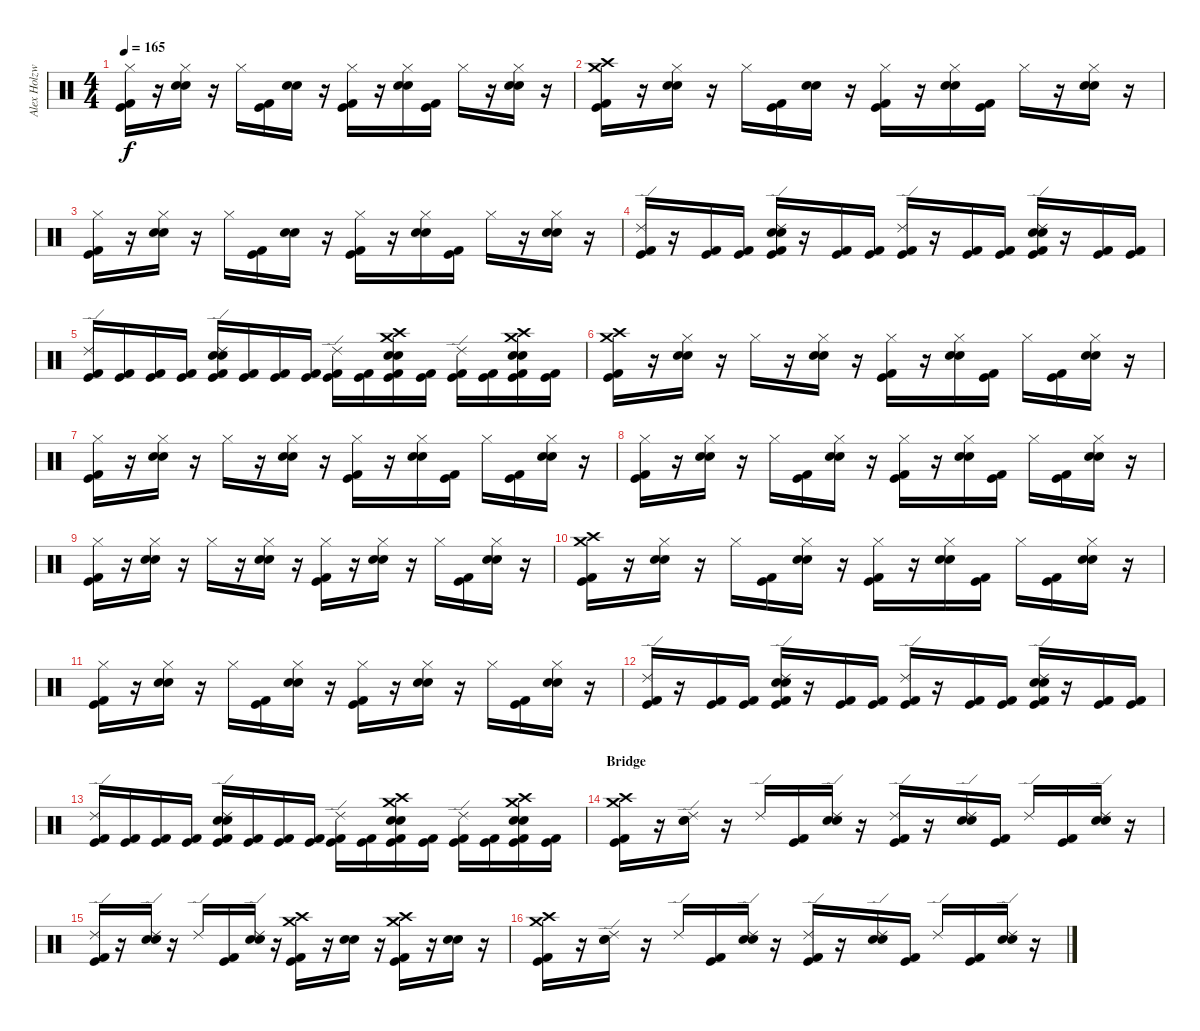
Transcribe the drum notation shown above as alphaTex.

\track ("Alex Holzwarth" "Alex Holzw") {instrument percussion}
\staff {score}
\articulation defaults
\ts (4 4)
\tempo 165
\clef neutral
\ks c
("Hi-Hat (closed)" "Kick (hit) 2" "Kick (hit)").16{dy f} r.16 ("Hi-Hat (closed)" "Electric Snare (hit)" "Snare (hit) 2").16 r.16 "Hi-Hat (closed)".16 ("Kick (hit) 2" "Kick (hit)").16 ("Electric Snare (hit)" "Snare (hit) 2").16 r.16 ("Hi-Hat (closed)" "Kick (hit) 2" "Kick (hit)").16 r.16 ("Hi-Hat (closed)" "Electric Snare (hit)" "Snare (hit) 2").16 ("Kick (hit) 2" "Kick (hit)").16 "Hi-Hat (closed)".16 r.16 ("Hi-Hat (closed)" "Electric Snare (hit)" "Snare (hit) 2").16 r.16 |
("Crash medium (hit)" "Crash high (hit)" "Kick (hit) 2" "Kick (hit)").16 r.16 ("Hi-Hat (closed)" "Electric Snare (hit)" "Snare (hit) 2").16 r.16 "Hi-Hat (closed)".16 ("Kick (hit) 2" "Kick (hit)").16 ("Electric Snare (hit)" "Snare (hit) 2").16 r.16 ("Hi-Hat (closed)" "Kick (hit) 2" "Kick (hit)").16 r.16 ("Hi-Hat (closed)" "Electric Snare (hit)" "Snare (hit) 2").16 ("Kick (hit) 2" "Kick (hit)").16 "Hi-Hat (closed)".16 r.16 ("Hi-Hat (closed)" "Electric Snare (hit)" "Snare (hit) 2").16 r.16 |
("Hi-Hat (closed)" "Kick (hit) 2" "Kick (hit)").16 r.16 ("Hi-Hat (closed)" "Electric Snare (hit)" "Snare (hit) 2").16 r.16 "Hi-Hat (closed)".16 ("Kick (hit) 2" "Kick (hit)").16 ("Electric Snare (hit)" "Snare (hit) 2").16 r.16 ("Hi-Hat (closed)" "Kick (hit) 2" "Kick (hit)").16 r.16 ("Hi-Hat (closed)" "Electric Snare (hit)" "Snare (hit) 2").16 ("Kick (hit) 2" "Kick (hit)").16 "Hi-Hat (closed)".16 r.16 ("Hi-Hat (closed)" "Electric Snare (hit)" "Snare (hit) 2").16 r.16 |
("Ride (edge) 2" "Kick (hit) 2" "Kick (hit)").16 r.16 ("Kick (hit) 2" "Kick (hit)").16 ("Kick (hit) 2" "Kick (hit)").16 ("Electric Snare (hit)" "Snare (hit) 2" "Ride (edge) 2" "Kick (hit) 2" "Kick (hit)").16 r.16 ("Kick (hit) 2" "Kick (hit)").16 ("Kick (hit) 2" "Kick (hit)").16 ("Ride (edge) 2" "Kick (hit) 2" "Kick (hit)").16 r.16 ("Kick (hit) 2" "Kick (hit)").16 ("Kick (hit) 2" "Kick (hit)").16 ("Electric Snare (hit)" "Snare (hit) 2" "Ride (edge) 2" "Kick (hit) 2" "Kick (hit)").16 r.16 ("Kick (hit) 2" "Kick (hit)").16 ("Kick (hit) 2" "Kick (hit)").16 |
("Ride (edge) 2" "Kick (hit) 2" "Kick (hit)").16 ("Kick (hit) 2" "Kick (hit)").16 ("Kick (hit) 2" "Kick (hit)").16 ("Kick (hit) 2" "Kick (hit)").16 ("Electric Snare (hit)" "Snare (hit) 2" "Ride (edge) 2" "Kick (hit) 2" "Kick (hit)").16 ("Kick (hit) 2" "Kick (hit)").16 ("Kick (hit) 2" "Kick (hit)").16 ("Kick (hit) 2" "Kick (hit)").16 ("Ride (edge) 2" "Kick (hit) 2" "Kick (hit)").16 ("Kick (hit) 2" "Kick (hit)").16 ("Crash high (hit)" "Electric Snare (hit)" "Snare (hit) 2" "Crash medium (hit)" "Kick (hit) 2" "Kick (hit)").16 ("Kick (hit) 2" "Kick (hit)").16 ("Ride (edge) 2" "Kick (hit) 2" "Kick (hit)").16 ("Kick (hit) 2" "Kick (hit)").16 ("Electric Snare (hit)" "Snare (hit) 2" "Crash high (hit)" "Crash medium (hit)" "Kick (hit) 2" "Kick (hit)").16 ("Kick (hit) 2" "Kick (hit)").16 |
("Crash high (hit)" "Crash medium (hit)" "Kick (hit) 2" "Kick (hit)").16 r.16 ("Hi-Hat (closed)" "Electric Snare (hit)" "Snare (hit) 2").16 r.16 "Hi-Hat (closed)".16 r.16 ("Hi-Hat (closed)" "Electric Snare (hit)" "Snare (hit) 2").16 r.16 ("Hi-Hat (closed)" "Kick (hit) 2" "Kick (hit)").16 r.16 ("Hi-Hat (closed)" "Electric Snare (hit)" "Snare (hit) 2").16 ("Kick (hit) 2" "Kick (hit)").16 "Hi-Hat (closed)".16 ("Kick (hit) 2" "Kick (hit)").16 ("Hi-Hat (closed)" "Electric Snare (hit)" "Snare (hit) 2").16 r.16 |
("Hi-Hat (closed)" "Kick (hit) 2" "Kick (hit)").16 r.16 ("Hi-Hat (closed)" "Electric Snare (hit)" "Snare (hit) 2").16 r.16 "Hi-Hat (closed)".16 r.16 ("Electric Snare (hit)" "Hi-Hat (closed)" "Snare (hit) 2").16 r.16 ("Hi-Hat (closed)" "Kick (hit) 2" "Kick (hit)").16 r.16 ("Hi-Hat (closed)" "Electric Snare (hit)" "Snare (hit) 2").16 ("Kick (hit) 2" "Kick (hit)").16 "Hi-Hat (closed)".16 ("Kick (hit) 2" "Kick (hit)").16 ("Hi-Hat (closed)" "Electric Snare (hit)" "Snare (hit) 2").16 r.16 |
("Hi-Hat (closed)" "Kick (hit) 2" "Kick (hit)").16 r.16 ("Hi-Hat (closed)" "Electric Snare (hit)" "Snare (hit) 2").16 r.16 "Hi-Hat (closed)".16 ("Kick (hit) 2" "Kick (hit)").16 ("Electric Snare (hit)" "Hi-Hat (closed)" "Snare (hit) 2").16 r.16 ("Hi-Hat (closed)" "Kick (hit) 2" "Kick (hit)").16 r.16 ("Hi-Hat (closed)" "Electric Snare (hit)" "Snare (hit) 2").16 ("Kick (hit) 2" "Kick (hit)").16 "Hi-Hat (closed)".16 ("Kick (hit) 2" "Kick (hit)").16 ("Hi-Hat (closed)" "Electric Snare (hit)" "Snare (hit) 2").16 r.16 |
("Hi-Hat (closed)" "Kick (hit) 2" "Kick (hit)").16 r.16 ("Hi-Hat (closed)" "Electric Snare (hit)" "Snare (hit) 2").16 r.16 "Hi-Hat (closed)".16 r.16 ("Electric Snare (hit)" "Hi-Hat (closed)" "Snare (hit) 2").16 r.16 ("Hi-Hat (closed)" "Kick (hit) 2" "Kick (hit)").16 r.16 ("Hi-Hat (closed)" "Electric Snare (hit)" "Snare (hit) 2").16 r.16 "Hi-Hat (closed)".16 ("Kick (hit) 2" "Kick (hit)").16 ("Hi-Hat (closed)" "Electric Snare (hit)" "Snare (hit) 2").16 r.16 |
("Crash medium (hit)" "Crash high (hit)" "Kick (hit) 2" "Kick (hit)").16 r.16 ("Hi-Hat (closed)" "Electric Snare (hit)" "Snare (hit) 2").16 r.16 "Hi-Hat (closed)".16 ("Kick (hit) 2" "Kick (hit)").16 ("Electric Snare (hit)" "Hi-Hat (closed)" "Snare (hit) 2").16 r.16 ("Hi-Hat (closed)" "Kick (hit) 2" "Kick (hit)").16 r.16 ("Hi-Hat (closed)" "Electric Snare (hit)" "Snare (hit) 2").16 ("Kick (hit) 2" "Kick (hit)").16 "Hi-Hat (closed)".16 ("Kick (hit) 2" "Kick (hit)").16 ("Hi-Hat (closed)" "Electric Snare (hit)" "Snare (hit) 2").16 r.16 |
("Hi-Hat (closed)" "Kick (hit) 2" "Kick (hit)").16 r.16 ("Hi-Hat (closed)" "Electric Snare (hit)" "Snare (hit) 2").16 r.16 "Hi-Hat (closed)".16 ("Kick (hit) 2" "Kick (hit)").16 ("Electric Snare (hit)" "Hi-Hat (closed)" "Snare (hit) 2").16 r.16 ("Hi-Hat (closed)" "Kick (hit) 2" "Kick (hit)").16 r.16 ("Hi-Hat (closed)" "Electric Snare (hit)" "Snare (hit) 2").16 r.16 "Hi-Hat (closed)".16 ("Kick (hit) 2" "Kick (hit)").16 ("Hi-Hat (closed)" "Electric Snare (hit)" "Snare (hit) 2").16 r.16 |
("Ride (edge) 2" "Kick (hit) 2" "Kick (hit)").16 r.16 ("Kick (hit) 2" "Kick (hit)").16 ("Kick (hit) 2" "Kick (hit)").16 ("Electric Snare (hit)" "Snare (hit) 2" "Ride (edge) 2" "Kick (hit) 2" "Kick (hit)").16 r.16 ("Kick (hit) 2" "Kick (hit)").16 ("Kick (hit) 2" "Kick (hit)").16 ("Ride (edge) 2" "Kick (hit) 2" "Kick (hit)").16 r.16 ("Kick (hit) 2" "Kick (hit)").16 ("Kick (hit) 2" "Kick (hit)").16 ("Electric Snare (hit)" "Snare (hit) 2" "Ride (edge) 2" "Kick (hit) 2" "Kick (hit)").16 r.16 ("Kick (hit) 2" "Kick (hit)").16 ("Kick (hit) 2" "Kick (hit)").16 |
("Ride (edge) 2" "Kick (hit) 2" "Kick (hit)").16 ("Kick (hit) 2" "Kick (hit)").16 ("Kick (hit) 2" "Kick (hit)").16 ("Kick (hit) 2" "Kick (hit)").16 ("Electric Snare (hit)" "Snare (hit) 2" "Ride (edge) 2" "Kick (hit) 2" "Kick (hit)").16 ("Kick (hit) 2" "Kick (hit)").16 ("Kick (hit) 2" "Kick (hit)").16 ("Kick (hit) 2" "Kick (hit)").16 ("Ride (edge) 2" "Kick (hit) 2" "Kick (hit)").16 ("Kick (hit) 2" "Kick (hit)").16 ("Crash high (hit)" "Electric Snare (hit)" "Snare (hit) 2" "Crash medium (hit)" "Kick (hit) 2" "Kick (hit)").16 ("Kick (hit) 2" "Kick (hit)").16 ("Ride (edge) 2" "Kick (hit) 2" "Kick (hit)").16 ("Kick (hit) 2" "Kick (hit)").16 ("Electric Snare (hit)" "Snare (hit) 2" "Crash high (hit)" "Crash medium (hit)" "Kick (hit) 2" "Kick (hit)").16 ("Kick (hit) 2" "Kick (hit)").16 |
\section ("" "Bridge")
("Crash high (hit)" "Crash medium (hit)" "Kick (hit) 2" "Kick (hit)").16 r.16 ("Ride (edge) 2" "Electric Snare (hit)" "Snare (hit) 2").16 r.16 "Ride (edge) 2".16 ("Kick (hit) 2" "Kick (hit)").16 ("Ride (edge) 2" "Electric Snare (hit)" "Snare (hit) 2").16 r.16 ("Ride (edge) 2" "Kick (hit) 2" "Kick (hit)").16 r.16 ("Ride (edge) 2" "Electric Snare (hit)" "Snare (hit) 2").16 ("Kick (hit) 2" "Kick (hit)").16 "Ride (edge) 2".16 ("Kick (hit) 2" "Kick (hit)").16 ("Ride (edge) 2" "Electric Snare (hit)" "Snare (hit) 2").16 r.16 |
("Ride (edge) 2" "Kick (hit) 2" "Kick (hit)").16 r.16 ("Ride (edge) 2" "Electric Snare (hit)" "Snare (hit) 2").16 r.16 "Ride (edge) 2".16 ("Kick (hit) 2" "Kick (hit)").16 ("Ride (edge) 2" "Electric Snare (hit)" "Snare (hit) 2").16 r.16 ("Crash high (hit)" "Crash medium (hit)" "Kick (hit) 2" "Kick (hit)").16 r.16 ("Electric Snare (hit)" "Snare (hit) 2").16 r.16 ("Crash high (hit)" "Crash medium (hit)" "Kick (hit)" "Kick (hit) 2").16 r.16 ("Snare (hit) 2" "Electric Snare (hit)").16 r.16 |
("Crash medium (hit)" "Crash high (hit)" "Kick (hit) 2" "Kick (hit)").16 r.16 ("Ride (edge) 2" "Electric Snare (hit)" "Snare (hit) 2").16 r.16 "Ride (edge) 2".16 ("Kick (hit) 2" "Kick (hit)").16 ("Ride (edge) 2" "Electric Snare (hit)" "Snare (hit) 2").16 r.16 ("Ride (edge) 2" "Kick (hit) 2" "Kick (hit)").16 r.16 ("Ride (edge) 2" "Electric Snare (hit)" "Snare (hit) 2").16 ("Kick (hit) 2" "Kick (hit)").16 "Ride (edge) 2".16 ("Kick (hit) 2" "Kick (hit)").16 ("Ride (edge) 2" "Electric Snare (hit)" "Snare (hit) 2").16 r.16
